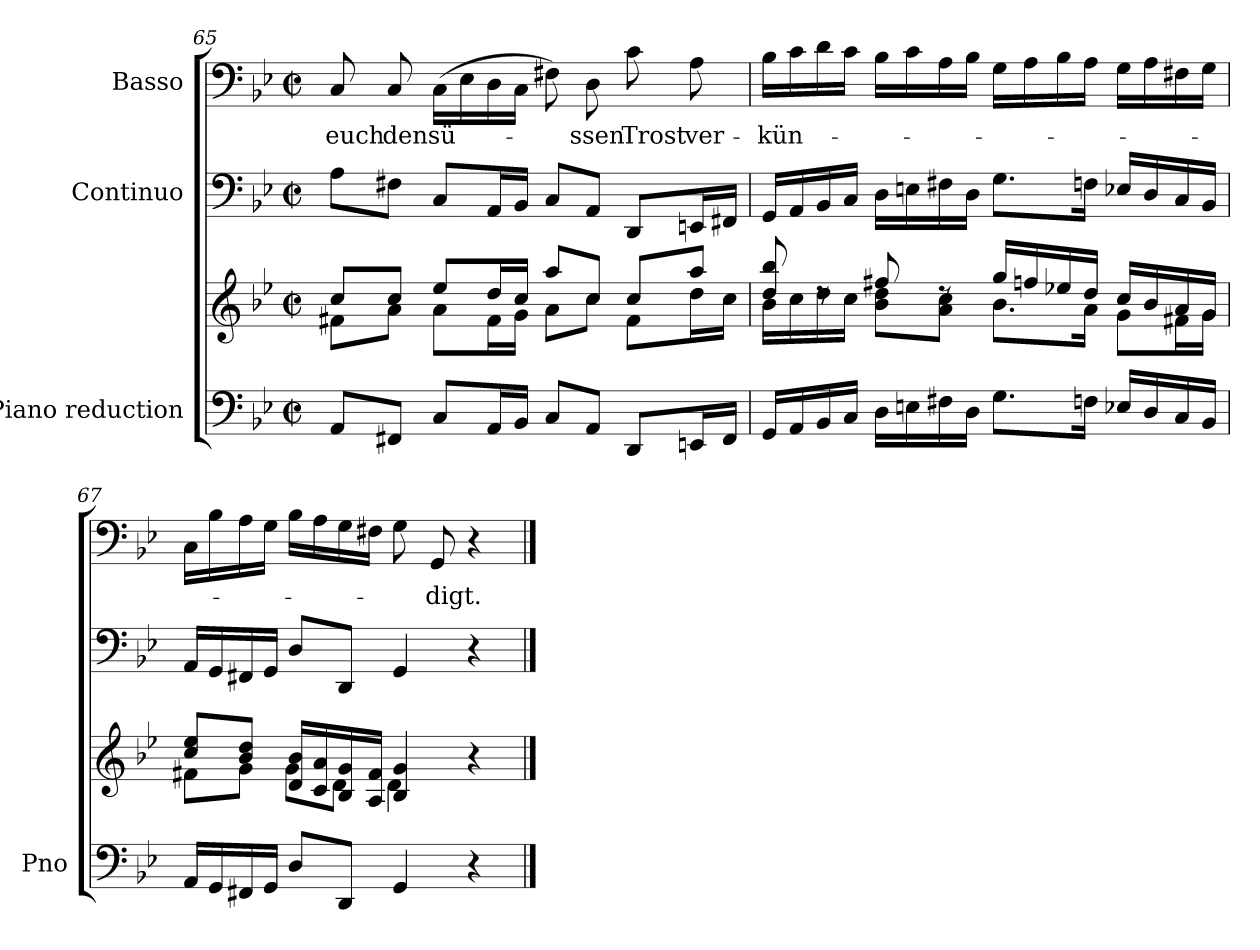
**kern	**kern	**kern	**kern	**text
*part3	*part3	*part2	*part1	*part1
*staff4	*staff3	*staff2	*staff1	*staff1
*I"Piano reduction	*	*I"Continuo	*I"Basso	*
*I'Pno	*	*	*	*
!!LO:PB:g=z
*clefF4	*clefG2	*clefF4	*clefF4	*
*k[b-e-]	*k[b-e-]	*k[b-e-]	*k[b-e-]	*
*M2/2	*M2/2	*M2/2	*M2/2	*
*met(c|)	*met(c|)	*met(c|)	*met(c|)	*
=65	=65	=65	=65	=65
*	*^	*	*	*
!	!	!	!	!	!LO:LY:b
8AA/L	8cc/L	8f#X\L	8A\L	8C/	euch
!	!	!	!	!	!LO:LY:b
8FF#X/J	8cc/J	8a\J	8F#X\J	8C/	den
!	!	!	!	!	!LO:LY:b
8C/L	8ee-/L	8a\L	8C/L	(>16C\LL	sü-
.	.	.	.	16E-\	.
16AA/L	16dd/L	16f#\L	16AA/L	16D\	.
16BB-/JJ	16cc/JJ	16g\JJ	16BB-/JJ	16C\JJ	.
8C/L	8aa/L	8a\L	8C/L	8F#X\)	.
!	!	!	!	!	!LO:LY:b
8AA/J	8cc/J	8cc\J	8AA/J	8D\	-ssen
!	!	!	!	!	!LO:LY:b
8DD/L	8cc/L	8f#\L	8DD/L	8c\	Trost
!	!	!	!	!	!LO:LY:b
16EEn/L	8aa/J	16dd\L	16EEn/L	8A\	ver-
16FF#/JJ	.	16cc\JJ	16FF#X/JJ	.	.
=66	=66	=66	=66	=66	=66
!	!	!	!	!	!LO:LY:b
16GG/LL	8dd/ 8bb-/	16b-\LL	16GG/LL	16B-\LL	-kün-
16AA/	.	16cc\	16AA/	16c\	.
16BB-/	8rdd	16dd\	16BB-/	16d\	.
16C/JJ	.	16cc\JJ	16C/JJ	16c\JJ	.
16D\LL	8ff#X/	8b-\ 8dd\L	16D\LL	16B-\LL	.
16En\	.	.	16En\	16c\	.
16F#X\	8rdd	8a\ 8cc\J	16F#X\	16A\	.
16D\JJ	.	.	16D\JJ	16B-\JJ	.
8.G\L	16gg/LL	8.b-\L	8.G\L	16G\LL	.
.	16ffn/	.	.	16A\	.
.	16ee-X/	.	.	16B-\	.
16Fn\Jk	16dd/JJ	16a\Jk	16Fn\Jk	16A\JJ	.
16E-X/LL	16cc/LL	8g\L	16E-X/LL	16G\LL	.
16D/	16b-/	.	16D/	16A\	.
16C/	16a/	16f#X\L	16C/	16F#X\	.
16BB-/JJ	16g/JJ	16g\JJ	16BB-/JJ	16G\JJ	.
=67	=67	=67	=67	=67	=67
16AA/LL	8cc/ 8ee-/L	8f#X\L	16AA/LL	16C\LL	.
16GG/	.	.	16GG/	16B-\	.
16FF#X/	8b-/ 8dd/J	8g\J	16FF#X/	16A\	.
16GG/JJ	.	.	16GG/JJ	16G\JJ	.
8D/L	16d/ 16b-/LL	8g\L	8D/L	16B-\LL	.
.	16c/ 16a/	.	.	16A\	.
8DD/J	16B-/ 16g/	8d\J	8DD/J	16G\	.
.	16A/ 16f#/JJ	.	.	16F#X\JJ	.
4GG/	4B-/ 4g/	4d\	4GG/	8G\	.
!	!	!	!	!	!LO:LY:b
.	.	.	.	8GG/	-digt.
4r	4r	4ryy	4r	4r	.
*	*v	*v	*	*	*
==	==	==	==	==
*-	*-	*-	*-	*-
